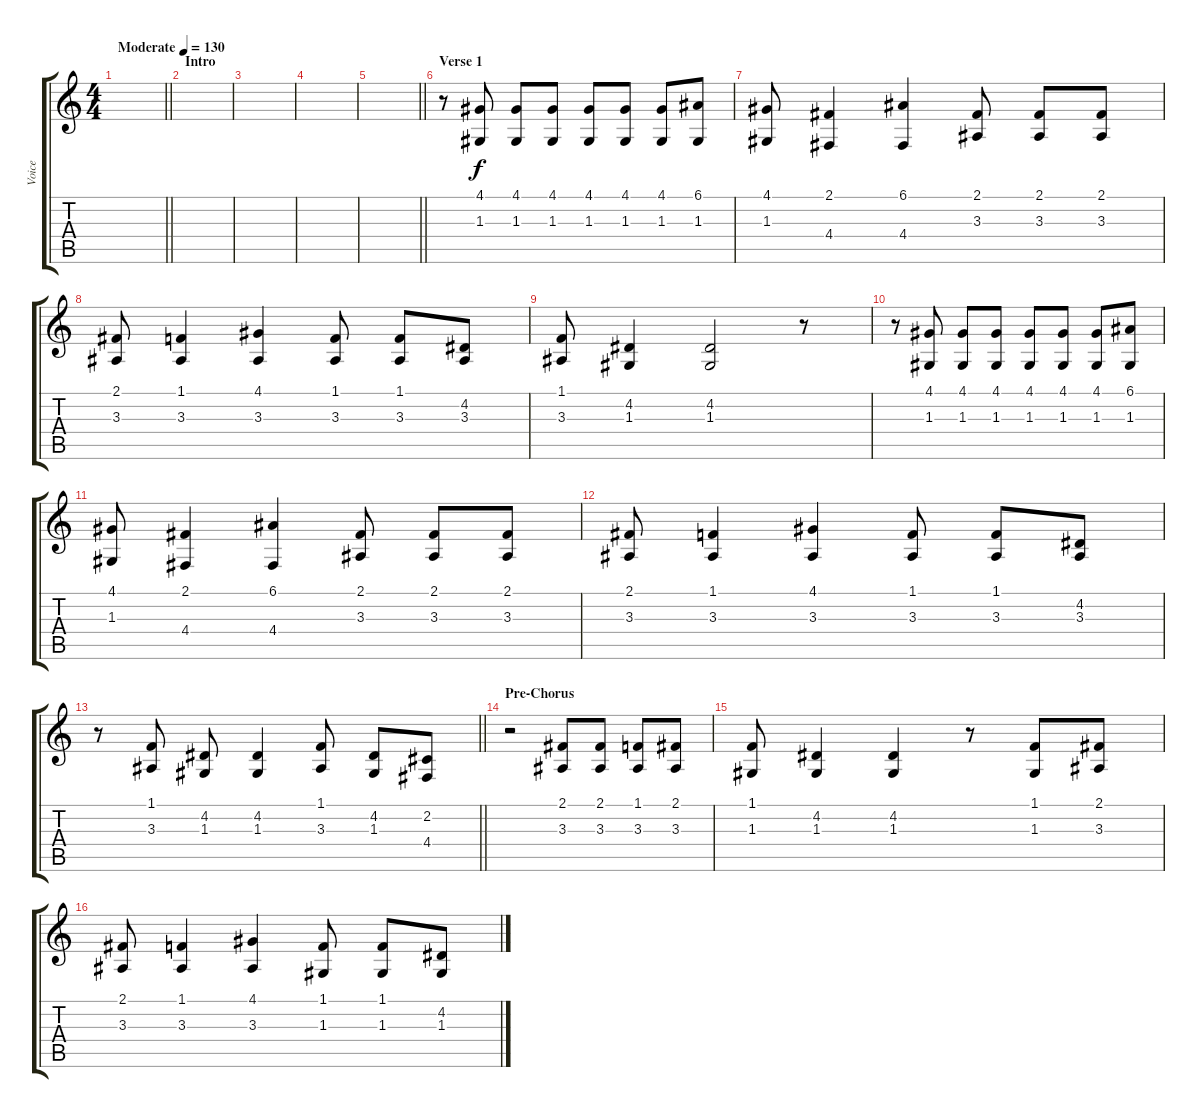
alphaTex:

\track ("Voice" "Voice") {instrument acousticgrandpiano}
\staff {score tabs}
\tuning (E4 B3 G3 D3 A2 E2) {hide}
\ts (4 4)
\tempo (130 "Moderate")
\clef g2
\barLineRight lightlight
\ks c
|
\section ("" "Intro")
|
|
|
\barLineRight lightlight
|
\section ("" "Verse 1")
r.8 (4.1 1.3).8 (4.1 1.3).8 (4.1 1.3).8 (4.1 1.3).8 (4.1 1.3).8 (4.1 1.3).8 (6.1 1.3).8 |
(4.1 1.3).8 (2.1 4.4).4 (6.1 4.4).4 (2.1 3.3).8 (2.1 3.3).8 (2.1 3.3).8 |
(2.1 3.3).8 (1.1 3.3).4 (4.1 3.3).4 (1.1 3.3).8 (1.1 3.3).8 (4.2 3.3).8 |
(1.1 3.3).8 (4.2 1.3).4 (4.2 1.3).2 r.8 |
r.8 (4.1 1.3).8 (4.1 1.3).8 (4.1 1.3).8 (4.1 1.3).8 (4.1 1.3).8 (4.1 1.3).8 (6.1 1.3).8 |
(4.1 1.3).8 (2.1 4.4).4 (6.1 4.4).4 (2.1 3.3).8 (2.1 3.3).8 (2.1 3.3).8 |
(2.1 3.3).8 (1.1 3.3).4 (4.1 3.3).4 (1.1 3.3).8 (1.1 3.3).8 (4.2 3.3).8 |
\barLineRight lightlight
r.8 (1.1 3.3).8 (4.2 1.3).8 (4.2 1.3).4 (1.1 3.3).8 (4.2 1.3).8 (2.2 4.4).8 |
\section ("" "Pre-Chorus")
r.2 (2.1 3.3).8 (2.1 3.3).8 (1.1 3.3).8 (2.1 3.3).8 |
(1.1 1.3).8 (4.2 1.3).4 (4.2 1.3).4 r.8 (1.1 1.3).8 (2.1 3.3).8 |
(2.1 3.3).8 (1.1 3.3).4 (4.1 3.3).4 (1.1 1.3).8 (1.1 1.3).8 (4.2 1.3).8
